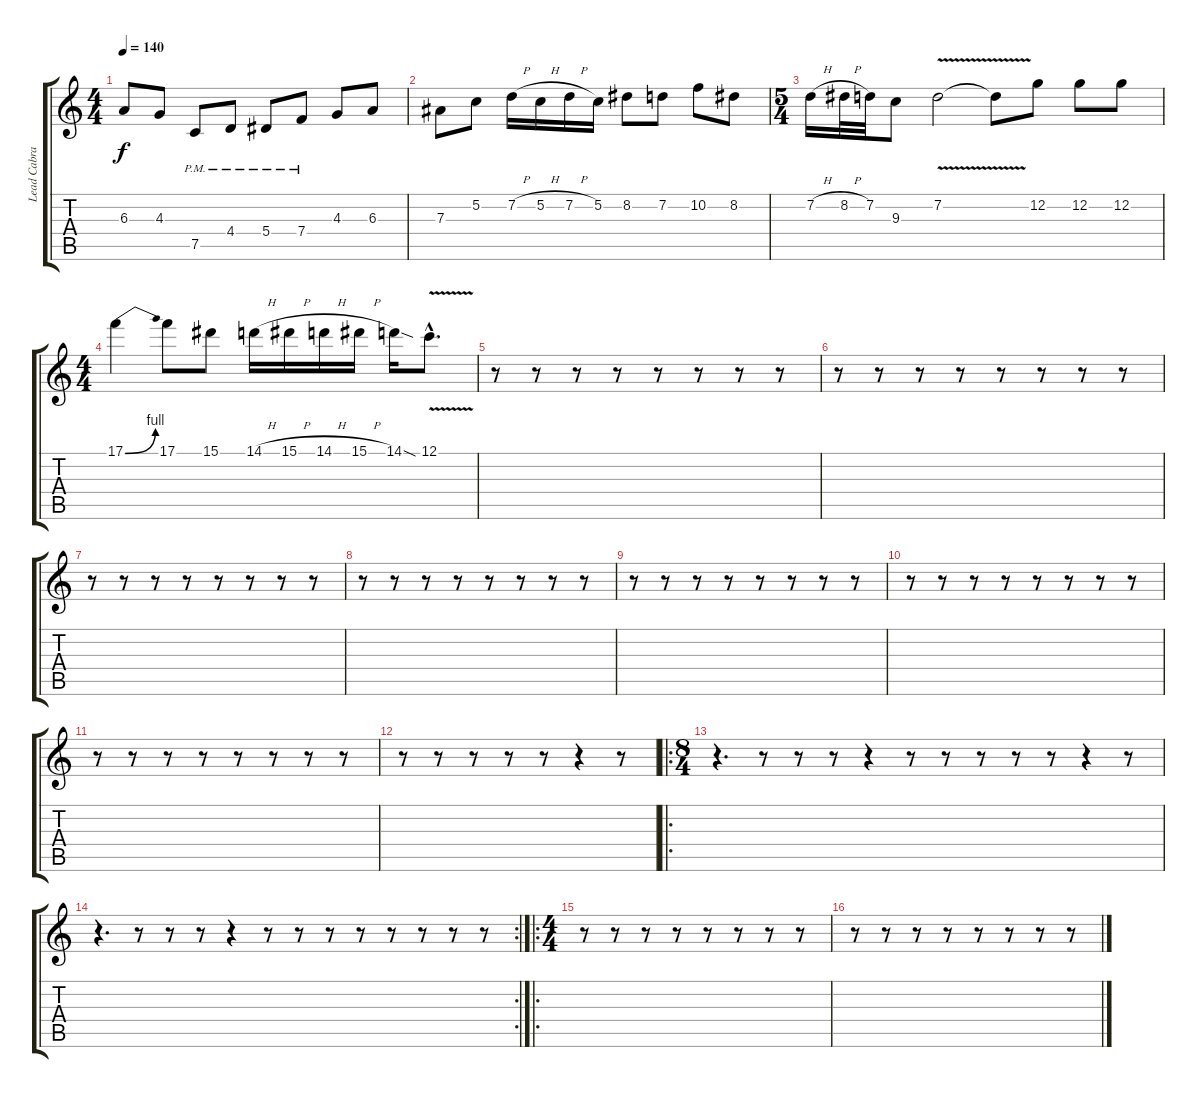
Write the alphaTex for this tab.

\track ("Lead Cabra" "Lead Cabra") {instrument distortionguitar}
\staff {score tabs}
\tuning (C4 G3 Eb3 Bb2 F2 C2) {hide}
\ts (4 4)
\tempo 140
\clef g2
\ks c
6.3.8{dy f} 4.3.8 7.5{pm}.8 4.4{pm}.8 5.4{pm}.8 7.4{pm}.8 4.3.8 6.3.8 |
7.3.8 5.2.8 7.2{h}.16 5.2{h}.16 7.2{h}.16 5.2.16 8.2.8 7.2.8 10.2.8 8.2.8 |
\ts (5 4)
7.2{h}.16 8.2{h}.32 7.2.32 9.3.8 7.2{v}.2 7.2{t}.8 12.2.8 12.2.8 12.2.8 |
\ts (4 4)
17.1{be (bend 0 0 60 4)}.4 17.1.8 15.1.8 14.1{h}.16 15.1{h}.16 14.1{h}.16 15.1{h}.16 14.1{sod}.16 12.1{v hac}.8{d} |
r.8 r.8 r.8 r.8 r.8 r.8 r.8 r.8 |
r.8 r.8 r.8 r.8 r.8 r.8 r.8 r.8 |
r.8 r.8 r.8 r.8 r.8 r.8 r.8 r.8 |
r.8 r.8 r.8 r.8 r.8 r.8 r.8 r.8 |
r.8 r.8 r.8 r.8 r.8 r.8 r.8 r.8 |
r.8 r.8 r.8 r.8 r.8 r.8 r.8 r.8 |
r.8 r.8 r.8 r.8 r.8 r.8 r.8 r.8 |
r.8 r.8 r.8 r.8 r.8 r.4 r.8 |
\ro
\ts (8 4)
r.4{d} r.8 r.8 r.8 r.4 r.8 r.8 r.8 r.8 r.8 r.4 r.8 |
\rc 2
r.4{d} r.8 r.8 r.8 r.4 r.8 r.8 r.8 r.8 r.8 r.8 r.8 r.8 |
\ro
\ts (4 4)
r.8 r.8 r.8 r.8 r.8 r.8 r.8 r.8 |
r.8 r.8 r.8 r.8 r.8 r.8 r.8 r.8
